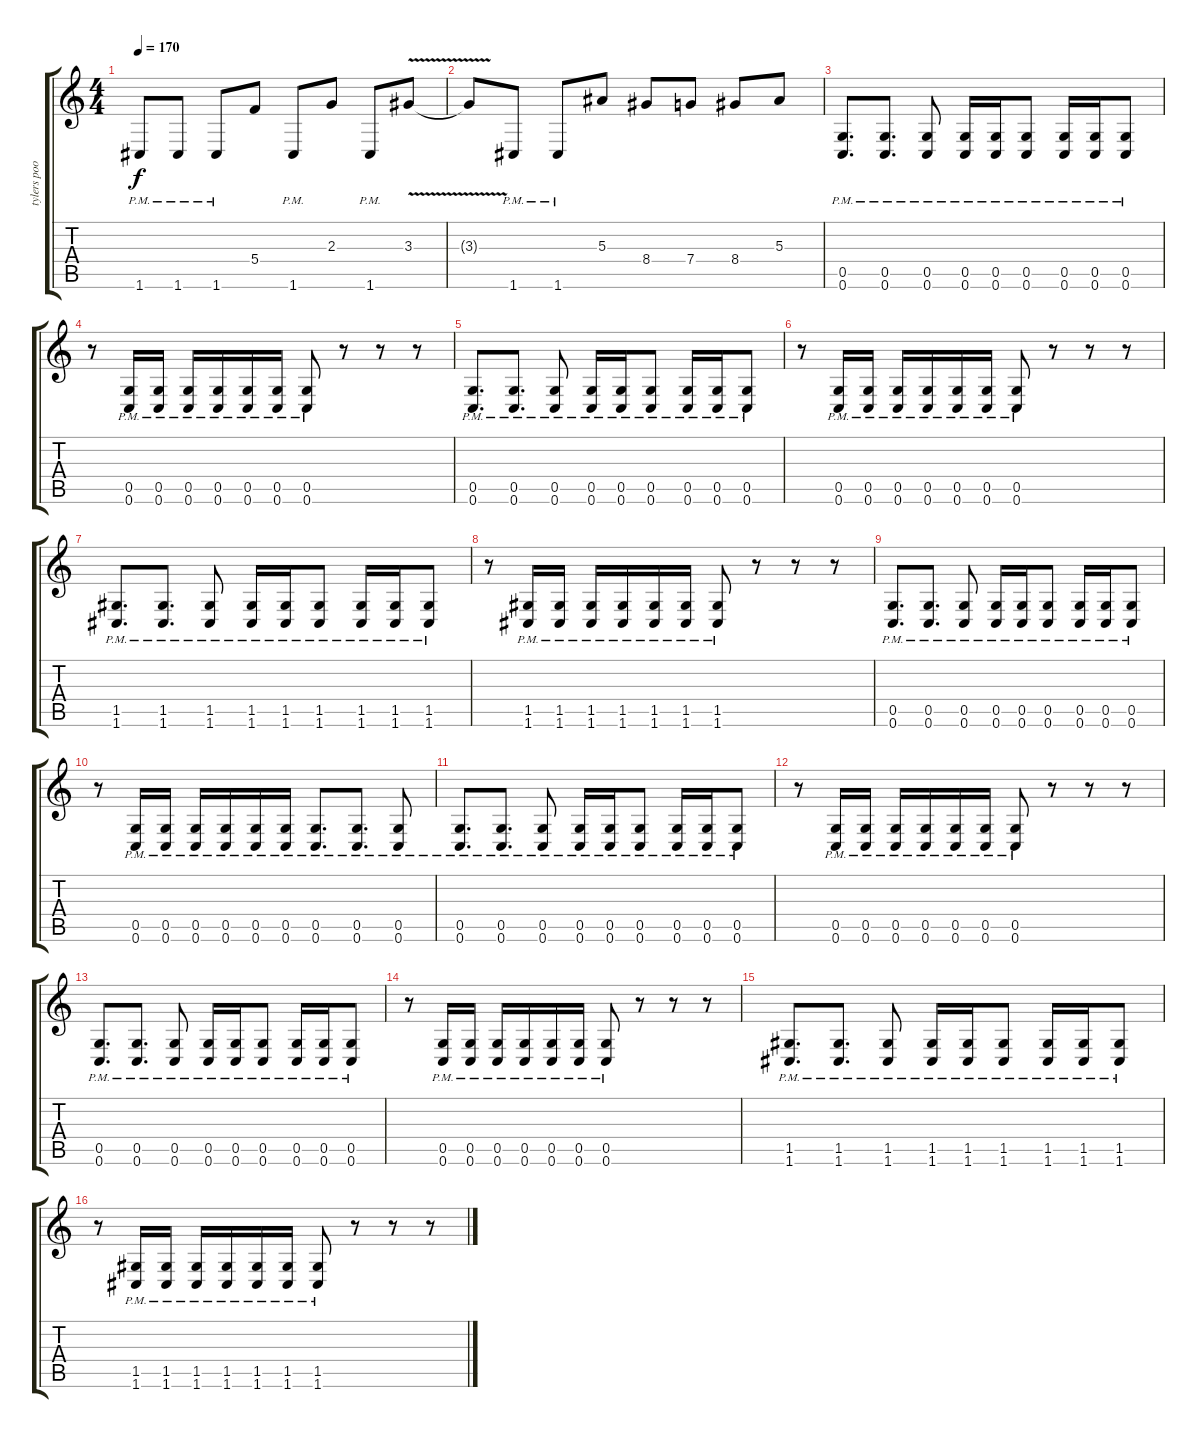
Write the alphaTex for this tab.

\track ("tylers poop." "tylers poo") {instrument distortionguitar}
\staff {score tabs}
\tuning (D4 A3 F3 C3 G2 C2) {hide}
\ts (4 4)
\tempo 170
\clef g2
\ks c
1.6{pm}.8{dy f} 1.6{pm}.8 1.6{pm}.8 5.4.8 1.6{pm}.8 2.3.8 1.6{pm}.8 3.3{v}.8 |
3.3{t}.8 1.6{pm}.8 1.6{pm}.8 5.3.8 8.4.8 7.4.8 8.4.8 5.3.8 |
(0.5{pm} 0.6{pm}).8{d} (0.5{pm} 0.6{pm}).8{d} (0.5{pm} 0.6{pm}).8 (0.5{pm} 0.6{pm}).16 (0.5{pm} 0.6{pm}).16 (0.5{pm} 0.6{pm}).8 (0.5{pm} 0.6{pm}).16 (0.5{pm} 0.6{pm}).16 (0.5{pm} 0.6{pm}).8 |
r.8 (0.5{pm} 0.6{pm}).16 (0.5{pm} 0.6{pm}).16 (0.5{pm} 0.6{pm}).16 (0.5{pm} 0.6{pm}).16 (0.5{pm} 0.6{pm}).16 (0.5{pm} 0.6{pm}).16 (0.5{pm} 0.6{pm}).8 r.8 r.8 r.8 |
(0.5{pm} 0.6{pm}).8{d} (0.5{pm} 0.6{pm}).8{d} (0.5{pm} 0.6{pm}).8 (0.5{pm} 0.6{pm}).16 (0.5{pm} 0.6{pm}).16 (0.5{pm} 0.6{pm}).8 (0.5{pm} 0.6{pm}).16 (0.5{pm} 0.6{pm}).16 (0.5{pm} 0.6{pm}).8 |
r.8 (0.5{pm} 0.6{pm}).16 (0.5{pm} 0.6{pm}).16 (0.5{pm} 0.6{pm}).16 (0.5{pm} 0.6{pm}).16 (0.5{pm} 0.6{pm}).16 (0.5{pm} 0.6{pm}).16 (0.5{pm} 0.6{pm}).8 r.8 r.8 r.8 |
(1.5{pm} 1.6{pm}).8{d} (1.5{pm} 1.6{pm}).8{d} (1.5{pm} 1.6{pm}).8 (1.5{pm} 1.6{pm}).16 (1.5{pm} 1.6{pm}).16 (1.5{pm} 1.6{pm}).8 (1.5{pm} 1.6{pm}).16 (1.5{pm} 1.6{pm}).16 (1.5{pm} 1.6{pm}).8 |
r.8 (1.5{pm} 1.6{pm}).16 (1.5{pm} 1.6{pm}).16 (1.5{pm} 1.6{pm}).16 (1.5{pm} 1.6{pm}).16 (1.5{pm} 1.6{pm}).16 (1.5{pm} 1.6{pm}).16 (1.5{pm} 1.6{pm}).8 r.8 r.8 r.8 |
(0.5{pm} 0.6{pm}).8{d} (0.5{pm} 0.6{pm}).8{d} (0.5{pm} 0.6{pm}).8 (0.5{pm} 0.6{pm}).16 (0.5{pm} 0.6{pm}).16 (0.5{pm} 0.6{pm}).8 (0.5{pm} 0.6{pm}).16 (0.5{pm} 0.6{pm}).16 (0.5{pm} 0.6{pm}).8 |
r.8 (0.5{pm} 0.6{pm}).16 (0.5{pm} 0.6{pm}).16 (0.5{pm} 0.6{pm}).16 (0.5{pm} 0.6{pm}).16 (0.5{pm} 0.6{pm}).16 (0.5{pm} 0.6{pm}).16 (0.5{pm} 0.6{pm}).8{d} (0.5{pm} 0.6{pm}).8{d} (0.5{pm} 0.6{pm}).8 |
(0.5{pm} 0.6{pm}).8{d} (0.5{pm} 0.6{pm}).8{d} (0.5{pm} 0.6{pm}).8 (0.5{pm} 0.6{pm}).16 (0.5{pm} 0.6{pm}).16 (0.5{pm} 0.6{pm}).8 (0.5{pm} 0.6{pm}).16 (0.5{pm} 0.6{pm}).16 (0.5{pm} 0.6{pm}).8 |
r.8 (0.5{pm} 0.6{pm}).16 (0.5{pm} 0.6{pm}).16 (0.5{pm} 0.6{pm}).16 (0.5{pm} 0.6{pm}).16 (0.5{pm} 0.6{pm}).16 (0.5{pm} 0.6{pm}).16 (0.5{pm} 0.6{pm}).8 r.8 r.8 r.8 |
(0.5{pm} 0.6{pm}).8{d} (0.5{pm} 0.6{pm}).8{d} (0.5{pm} 0.6{pm}).8 (0.5{pm} 0.6{pm}).16 (0.5{pm} 0.6{pm}).16 (0.5{pm} 0.6{pm}).8 (0.5{pm} 0.6{pm}).16 (0.5{pm} 0.6{pm}).16 (0.5{pm} 0.6{pm}).8 |
r.8 (0.5{pm} 0.6{pm}).16 (0.5{pm} 0.6{pm}).16 (0.5{pm} 0.6{pm}).16 (0.5{pm} 0.6{pm}).16 (0.5{pm} 0.6{pm}).16 (0.5{pm} 0.6{pm}).16 (0.5{pm} 0.6{pm}).8 r.8 r.8 r.8 |
(1.5{pm} 1.6{pm}).8{d} (1.5{pm} 1.6{pm}).8{d} (1.5{pm} 1.6{pm}).8 (1.5{pm} 1.6{pm}).16 (1.5{pm} 1.6{pm}).16 (1.5{pm} 1.6{pm}).8 (1.5{pm} 1.6{pm}).16 (1.5{pm} 1.6{pm}).16 (1.5{pm} 1.6{pm}).8 |
r.8 (1.5{pm} 1.6{pm}).16 (1.5{pm} 1.6{pm}).16 (1.5{pm} 1.6{pm}).16 (1.5{pm} 1.6{pm}).16 (1.5{pm} 1.6{pm}).16 (1.5{pm} 1.6{pm}).16 (1.5{pm} 1.6{pm}).8 r.8 r.8 r.8
